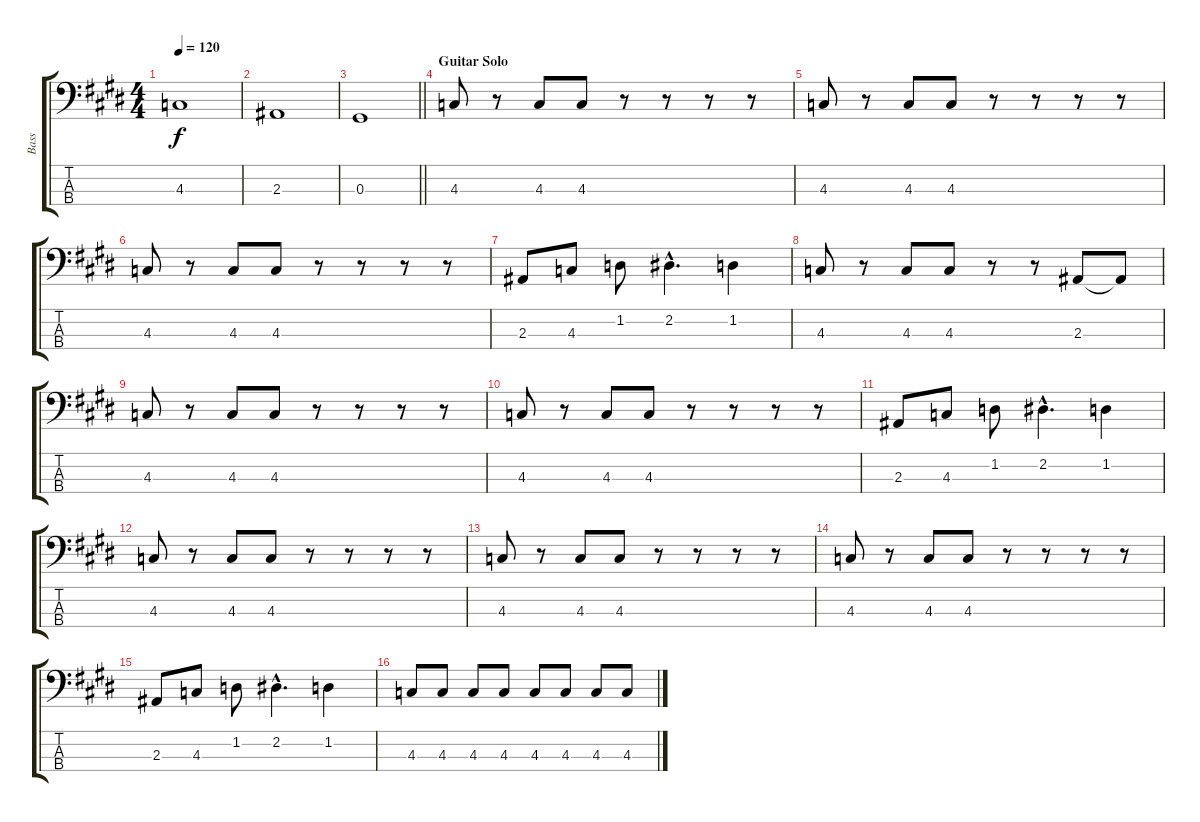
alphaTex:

\track ("Bass" "Bass") {instrument electricbassfinger}
\staff {score tabs}
\tuning (Gb2 Db2 Ab1 Eb1) {hide}
\ts (4 4)
\tempo 120
\clef f4
\ks e
4.3.1{dy f} |
2.3.1 |
\barLineRight lightlight
0.3.1 |
\section ("" "Guitar Solo")
4.3.8 r.8 4.3.8 4.3.8 r.8 r.8 r.8 r.8 |
4.3.8 r.8 4.3.8 4.3.8 r.8 r.8 r.8 r.8 |
4.3.8 r.8 4.3.8 4.3.8 r.8 r.8 r.8 r.8 |
2.3.8 4.3.8 1.2.8 2.2{hac}.4{d} 1.2.4 |
4.3.8 r.8 4.3.8 4.3.8 r.8 r.8 2.3.8 2.3{t}.8 |
4.3.8 r.8 4.3.8 4.3.8 r.8 r.8 r.8 r.8 |
4.3.8 r.8 4.3.8 4.3.8 r.8 r.8 r.8 r.8 |
2.3.8 4.3.8 1.2.8 2.2{hac}.4{d} 1.2.4 |
4.3.8 r.8 4.3.8 4.3.8 r.8 r.8 r.8 r.8 |
4.3.8 r.8 4.3.8 4.3.8 r.8 r.8 r.8 r.8 |
4.3.8 r.8 4.3.8 4.3.8 r.8 r.8 r.8 r.8 |
2.3.8 4.3.8 1.2.8 2.2{hac}.4{d} 1.2.4 |
4.3.8 4.3.8 4.3.8 4.3.8 4.3.8 4.3.8 4.3.8 4.3.8
